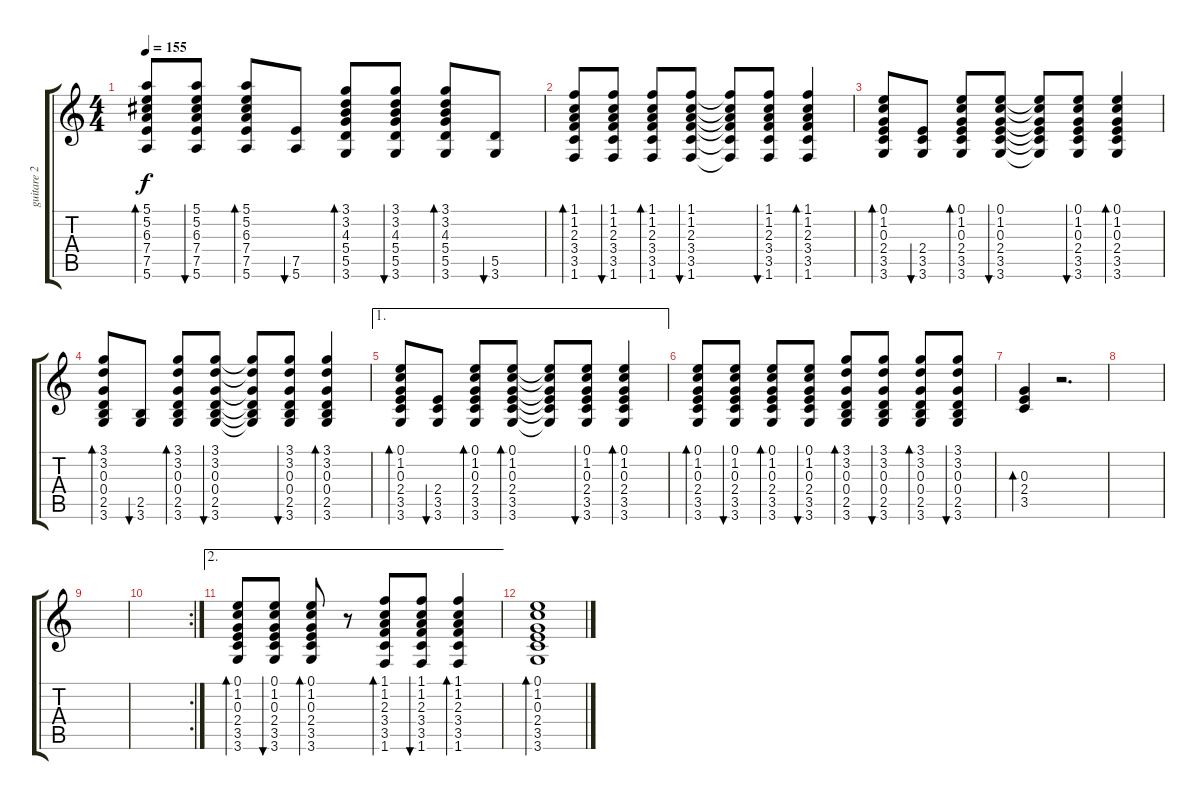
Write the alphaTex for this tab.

\track ("guitare 2" "guitare 2") {instrument acousticguitarsteel}
\staff {score tabs}
\tuning (E4 B3 G3 D3 A2 E2) {hide}
\ts (4 4)
\tempo 155
\clef g2
\ks c
(5.1 5.2 6.3 7.4 7.5 5.6).8{bd 60 dy f} (5.1 5.2 6.3 7.4 7.5 5.6).8{bu 60} (5.1 5.2 6.3 7.4 7.5 5.6).8{bd 60} (7.5 5.6).8{bu 60} (3.1 3.2 4.3 5.4 5.5 3.6).8{bd 60} (3.1 3.2 4.3 5.4 5.5 3.6).8{bu 60} (3.1 3.2 4.3 5.4 5.5 3.6).8{bd 60} (5.5 3.6).8{bu 60} |
(1.1 1.2 2.3 3.4 3.5 1.6).8{bd 60} (1.1 1.2 2.3 3.4 3.5 1.6).8{bu 60} (1.1 1.2 2.3 3.4 3.5 1.6).8{bd 60} (1.1 1.2 2.3 3.4 3.5 1.6).8{bu 60} (1.1{t} 1.2{t} 2.3{t} 3.4{t} 3.5{t} 1.6{t}).8 (1.1 1.2 2.3 3.4 3.5 1.6).8{bu 60} (1.1 1.2 2.3 3.4 3.5 1.6).4{bd 60} |
(0.1 1.2 0.3 2.4 3.5 3.6).8{bd 60} (2.4 3.5 3.6).8{bu 60} (0.1 1.2 0.3 2.4 3.5 3.6).8{bd 60} (0.1 1.2 0.3 2.4 3.5 3.6).8{bu 60} (0.1{t} 1.2{t} 0.3{t} 2.4{t} 3.5{t} 3.6{t}).8 (0.1 1.2 0.3 2.4 3.5 3.6).8{bu 60} (0.1 1.2 0.3 2.4 3.5 3.6).4{bd 60} |
(3.1 3.2 0.3 0.4 2.5 3.6).8{bd 60} (2.5 3.6).8{bu 60} (3.1 3.2 0.3 0.4 2.5 3.6).8{bd 60} (3.1 3.2 0.3 0.4 2.5 3.6).8{bu 60} (3.1{t} 3.2{t} 0.3{t} 0.4{t} 2.5{t} 3.6{t}).8 (3.1 3.2 0.3 0.4 2.5 3.6).8{bu 60} (3.1 3.2 0.3 0.4 2.5 3.6).4{bd 60} |
\ae 1
(0.1 1.2 0.3 2.4 3.5 3.6).8{bd 60} (2.4 3.5 3.6).8{bu 60} (0.1 1.2 0.3 2.4 3.5 3.6).8{bd 60} (0.1 1.2 0.3 2.4 3.5 3.6).8{bd 60} (0.1{t} 1.2{t} 0.3{t} 2.4{t} 3.5{t} 3.6{t}).8 (0.1 1.2 0.3 2.4 3.5 3.6).8{bu 60} (0.1 1.2 0.3 2.4 3.5 3.6).4{bd 60} |
(0.1 1.2 0.3 2.4 3.5 3.6).8{bd 60} (0.1 1.2 0.3 2.4 3.5 3.6).8{bu 60} (0.1 1.2 0.3 2.4 3.5 3.6).8{bd 60} (0.1 1.2 0.3 2.4 3.5 3.6).8{bu 60} (3.1 3.2 0.3 0.4 2.5 3.6).8{bd 60} (3.1 3.2 0.3 0.4 2.5 3.6).8{bu 60} (3.1 3.2 0.3 0.4 2.5 3.6).8{bd 60} (3.1 3.2 0.3 0.4 2.5 3.6).8{bu 60} |
(0.3 2.4 3.5).4{bd 240} r.2{d} |
|
|
\rc 2
|
\ae 2
(0.1 1.2 0.3 2.4 3.5 3.6).8{bd 60} (0.1 1.2 0.3 2.4 3.5 3.6).8{bu 60} (0.1 1.2 0.3 2.4 3.5 3.6).8{bd 60} r.8 (1.1 1.2 2.3 3.4 3.5 1.6).8{bd 60} (1.1 1.2 2.3 3.4 3.5 1.6).8{bu 60} (1.1 1.2 2.3 3.4 3.5 1.6).4{bd 60} |
(0.1 1.2 0.3 2.4 3.5 3.6).1{bd 240}
